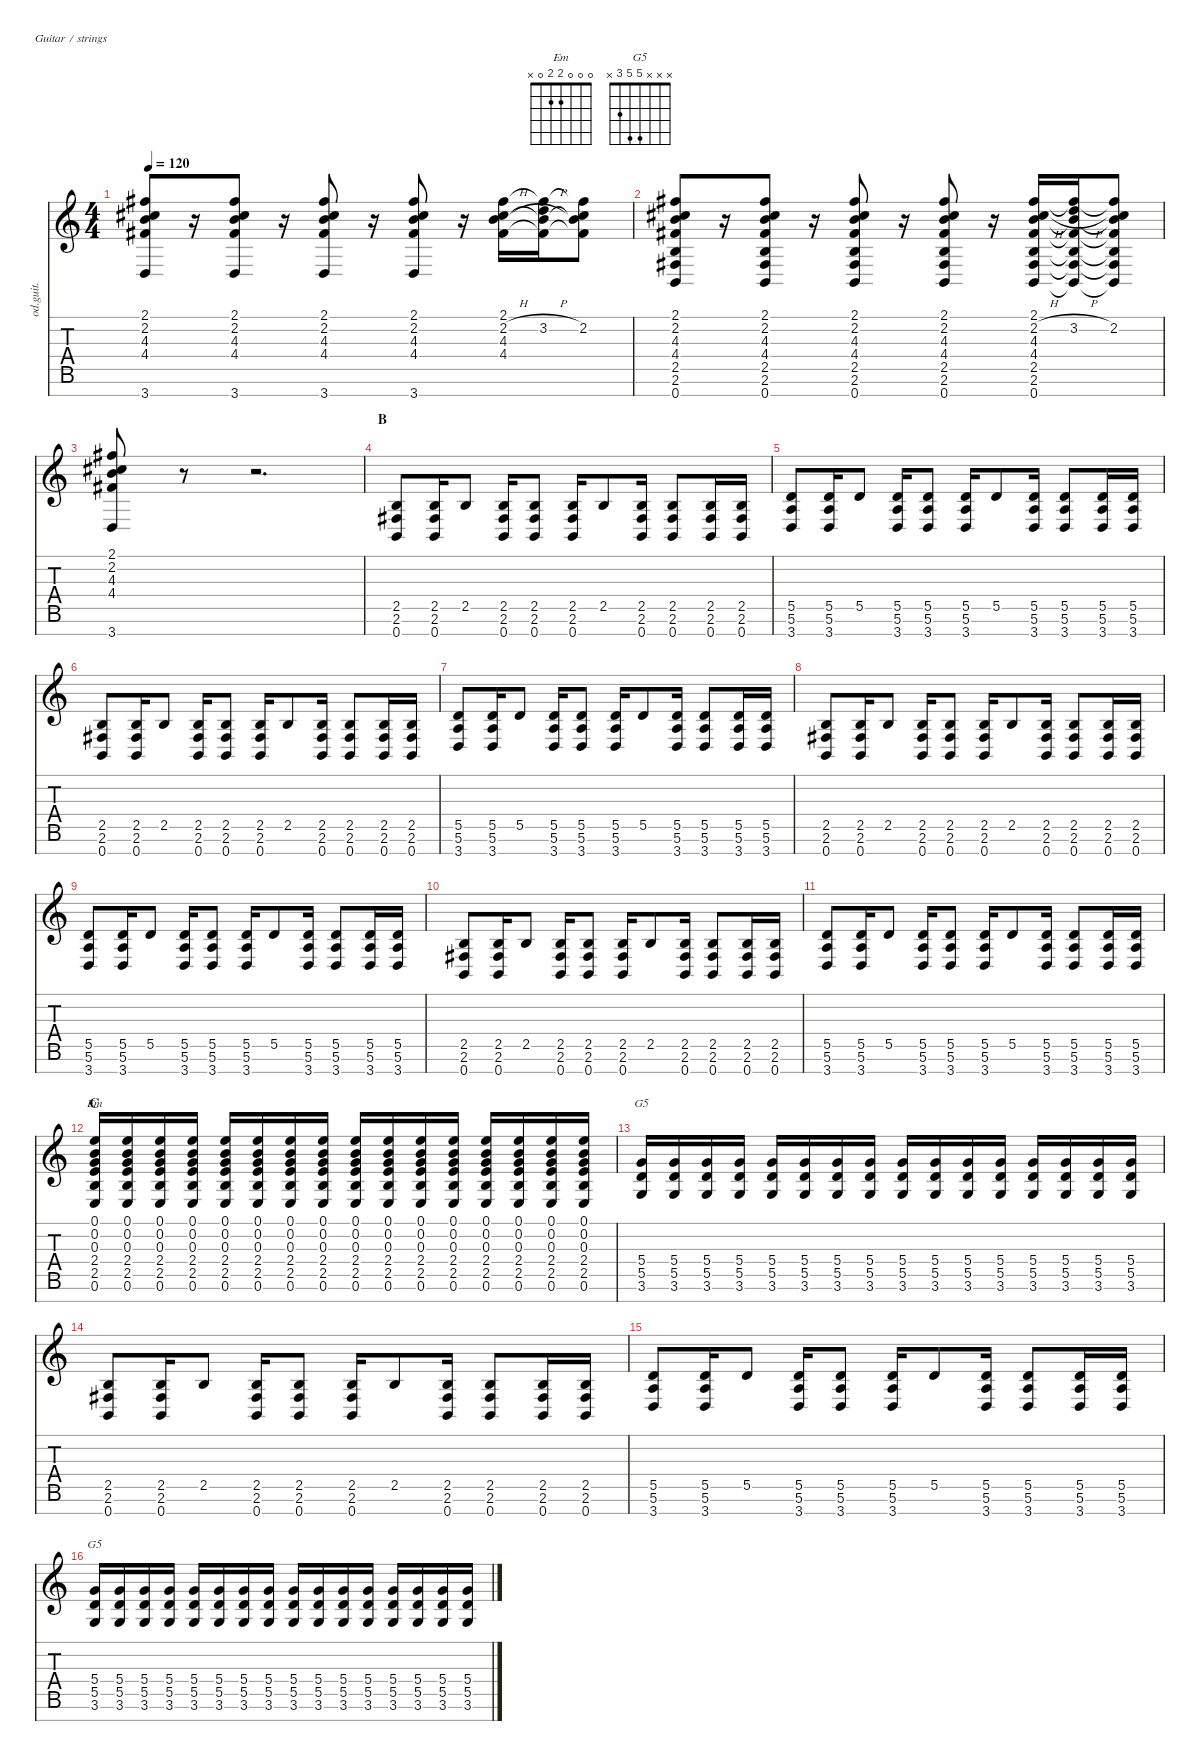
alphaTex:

\defaultSystemsLayout 4
\hideDynamics
\bracketExtendMode nobrackets
\otherSystemsTrackNameOrientation horizontal
\track ("Base Guitar" "od.guit.") {instrument overdrivenguitar}
\staff {score tabs}
\tuning (E4 B3 G3 D3 A2 E2 B1)
\chord ("Em" 0 0 0 2 2 0 x)
\chord ("G5" x x x 5 5 3 x)
\ts (4 4)
\tempo 120
\clef g2
\ks c
(2.1{acc #} 2.2{acc #} 4.3 4.4{acc #} 3.7).8{dy f} r.16 (2.1{acc #} 2.2{acc #} 4.3 4.4{acc #} 3.7).8 r.16 (2.1{acc #} 2.2{acc #} 4.3 4.4{acc #} 3.7).8 r.16 (2.1{acc #} 2.2{acc #} 4.3 4.4{acc #} 3.7).8 r.16 (2.1{acc #} 2.2{h acc #} 4.3 4.4{acc #}).16 (3.2{h} 2.1{t acc #} 4.3{t} 4.4{t acc #}).16 (2.1{t acc #} 2.2{acc #} 4.3{t} 4.4{t acc #}).8 |
(2.1{acc #} 2.2{acc #} 4.3 4.4{acc #} 2.5 2.6{acc #} 0.7).8 r.16 (2.1{acc #} 2.2{acc #} 4.3 4.4{acc #} 2.5 2.6{acc #} 0.7).8 r.16 (2.1{acc #} 2.2{acc #} 4.3 4.4{acc #} 2.5 2.6{acc #} 0.7).8 r.16 (2.1{acc #} 2.2{acc #} 4.3 4.4{acc #} 2.5 2.6{acc #} 0.7).8 r.16 (2.1{acc #} 2.2{h acc #} 4.3 4.4{acc #} 2.5 2.6{acc #} 0.7).16 (3.2{h} 2.1{t acc #} 4.3{t} 4.4{t acc #} 2.5{t} 2.6{t acc #} 0.7{t}).16 (2.1{t acc #} 2.2{acc #} 4.3{t} 4.4{t acc #} 2.5{t} 2.6{t acc #} 0.7{t}).8 |
(2.1{acc #} 2.2{acc #} 4.3 4.4{acc #} 3.7).8 r.8 r.2{d} |
\section ("" "B")
(2.5 2.6{acc #} 0.7).8 (2.5 2.6{acc #} 0.7).16 2.5.8 (2.5 2.6{acc #} 0.7).16 (2.5 2.6{acc #} 0.7).8 (2.5 2.6{acc #} 0.7).16 2.5.8 (2.5 2.6{acc #} 0.7).16 (2.5 2.6{acc #} 0.7).8 (2.5 2.6{acc #} 0.7).16 (2.5 2.6{acc #} 0.7).16 |
(5.5 5.6 3.7).8 (5.5 5.6 3.7).16 5.5.8 (5.5 5.6 3.7).16 (5.5 5.6 3.7).8 (5.5 5.6 3.7).16 5.5.8 (5.5 5.6 3.7).16 (5.5 5.6 3.7).8 (5.5 5.6 3.7).16 (5.5 5.6 3.7).16 |
(2.5 2.6{acc #} 0.7).8 (2.5 2.6{acc #} 0.7).16 2.5.8 (2.5 2.6{acc #} 0.7).16 (2.5 2.6{acc #} 0.7).8 (2.5 2.6{acc #} 0.7).16 2.5.8 (2.5 2.6{acc #} 0.7).16 (2.5 2.6{acc #} 0.7).8 (2.5 2.6{acc #} 0.7).16 (2.5 2.6{acc #} 0.7).16 |
(5.5 5.6 3.7).8 (5.5 5.6 3.7).16 5.5.8 (5.5 5.6 3.7).16 (5.5 5.6 3.7).8 (5.5 5.6 3.7).16 5.5.8 (5.5 5.6 3.7).16 (5.5 5.6 3.7).8 (5.5 5.6 3.7).16 (5.5 5.6 3.7).16 |
(2.5 2.6{acc #} 0.7).8 (2.5 2.6{acc #} 0.7).16 2.5.8 (2.5 2.6{acc #} 0.7).16 (2.5 2.6{acc #} 0.7).8 (2.5 2.6{acc #} 0.7).16 2.5.8 (2.5 2.6{acc #} 0.7).16 (2.5 2.6{acc #} 0.7).8 (2.5 2.6{acc #} 0.7).16 (2.5 2.6{acc #} 0.7).16 |
(5.5 5.6 3.7).8 (5.5 5.6 3.7).16 5.5.8 (5.5 5.6 3.7).16 (5.5 5.6 3.7).8 (5.5 5.6 3.7).16 5.5.8 (5.5 5.6 3.7).16 (5.5 5.6 3.7).8 (5.5 5.6 3.7).16 (5.5 5.6 3.7).16 |
(2.5 2.6{acc #} 0.7).8 (2.5 2.6{acc #} 0.7).16 2.5.8 (2.5 2.6{acc #} 0.7).16 (2.5 2.6{acc #} 0.7).8 (2.5 2.6{acc #} 0.7).16 2.5.8 (2.5 2.6{acc #} 0.7).16 (2.5 2.6{acc #} 0.7).8 (2.5 2.6{acc #} 0.7).16 (2.5 2.6{acc #} 0.7).16 |
(5.5 5.6 3.7).8 (5.5 5.6 3.7).16 5.5.8 (5.5 5.6 3.7).16 (5.5 5.6 3.7).8 (5.5 5.6 3.7).16 5.5.8 (5.5 5.6 3.7).16 (5.5 5.6 3.7).8 (5.5 5.6 3.7).16 (5.5 5.6 3.7).16 |
\section ("" "C")
(0.1 0.2 0.3 2.4 2.5 0.6).16{ch "Em"} (0.1 0.2 0.3 2.4 2.5 0.6).16 (0.1 0.2 0.3 2.4 2.5 0.6).16 (0.1 0.2 0.3 2.4 2.5 0.6).16 (0.1 0.2 0.3 2.4 2.5 0.6).16 (0.1 0.2 0.3 2.4 2.5 0.6).16 (0.1 0.2 0.3 2.4 2.5 0.6).16 (0.1 0.2 0.3 2.4 2.5 0.6).16 (0.1 0.2 0.3 2.4 2.5 0.6).16 (0.1 0.2 0.3 2.4 2.5 0.6).16 (0.1 0.2 0.3 2.4 2.5 0.6).16 (0.1 0.2 0.3 2.4 2.5 0.6).16 (0.1 0.2 0.3 2.4 2.5 0.6).16 (0.1 0.2 0.3 2.4 2.5 0.6).16 (0.1 0.2 0.3 2.4 2.5 0.6).16 (0.1 0.2 0.3 2.4 2.5 0.6).16 |
(5.4 5.5 3.6).16{ch "G5"} (5.4 5.5 3.6).16 (5.4 5.5 3.6).16 (5.4 5.5 3.6).16 (5.4 5.5 3.6).16 (5.4 5.5 3.6).16 (5.4 5.5 3.6).16 (5.4 5.5 3.6).16 (5.4 5.5 3.6).16 (5.4 5.5 3.6).16 (5.4 5.5 3.6).16 (5.4 5.5 3.6).16 (5.4 5.5 3.6).16 (5.4 5.5 3.6).16 (5.4 5.5 3.6).16 (5.4 5.5 3.6).16 |
(2.5 2.6{acc #} 0.7).8 (2.5 2.6{acc #} 0.7).16 2.5.8 (2.5 2.6{acc #} 0.7).16 (2.5 2.6{acc #} 0.7).8 (2.5 2.6{acc #} 0.7).16 2.5.8 (2.5 2.6{acc #} 0.7).16 (2.5 2.6{acc #} 0.7).8 (2.5 2.6{acc #} 0.7).16 (2.5 2.6{acc #} 0.7).16 |
(5.5 5.6 3.7).8 (5.5 5.6 3.7).16 5.5.8 (5.5 5.6 3.7).16 (5.5 5.6 3.7).8 (5.5 5.6 3.7).16 5.5.8 (5.5 5.6 3.7).16 (5.5 5.6 3.7).8 (5.5 5.6 3.7).16 (5.5 5.6 3.7).16 |
(5.4 5.5 3.6).16{ch "G5"} (5.4 5.5 3.6).16 (5.4 5.5 3.6).16 (5.4 5.5 3.6).16 (5.4 5.5 3.6).16 (5.4 5.5 3.6).16 (5.4 5.5 3.6).16 (5.4 5.5 3.6).16 (5.4 5.5 3.6).16 (5.4 5.5 3.6).16 (5.4 5.5 3.6).16 (5.4 5.5 3.6).16 (5.4 5.5 3.6).16 (5.4 5.5 3.6).16 (5.4 5.5 3.6).16 (5.4 5.5 3.6).16
